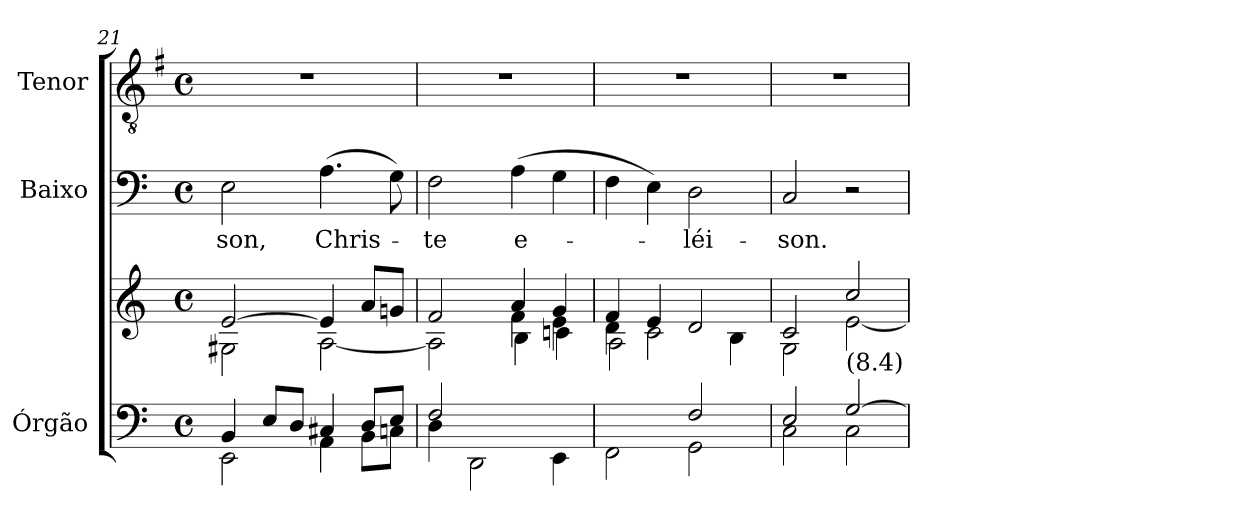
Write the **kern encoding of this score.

**kern	**kern	**kern	**text	**kern
*part3	*part3	*part2	*part2	*part1
*staff4	*staff3	*staff2	*staff2	*staff1
*I"Órgão	*	*I"Baixo	*	*I"Tenor
*I'Órg.	*	*	*	*I'Tr.
*clefF4	*clefG2	*clefF4	*	*clefGv2
*	*	*	*	*ITrd4c7
*k[]	*k[]	*k[]	*	*k[]
*C:	*C:	*C:	*	*C:
*M4/4	*M4/4	*M4/4	*	*M4/4
*met(c)	*met(c)	*met(c)	*	*met(c)
=21	=21	=21	=21	=21
*^	*^	*	*	*
!	!	!	!	!	!LO:LY:b:color=#000000	!
4BBi/	2EEi\	[>2ei/	2G#Xi\	2Ei\	-son,	1r
8Ei/L	.	.	.	.	.	.
8Di/J	.	.	.	.	.	.
!	!	!	!	!	!LO:LY:b:color=#000000	!
4C#Xi/	4AAi\	4ei/]	[<2Ai\	(4.Ai\	Chris-	.
8Di/L	8BBi\L	8ai/L	.	.	.	.
8Ei/J	8Cni\J	8gni/J	.	8Gi\)	.	.
=22	=22	=22	=22	=22	=22	=22
*	*	*	*^	*	*	*
!	!	!	!	!	!	!LO:LY:b:color=#000000	!
2Fi/	4Di\	2fi/	2Ai\]	2ryy	2Fi\	-te	1r
.	2DDi\	.	.	.	.	.	.
!	!	!	!	!	!	!LO:LY:b:color=#000000	!
2ryy	.	4ai/	4fi\	4Bi\	(4Ai\	e-	.
.	4EEi\	4gi/	4ei\	4cni\	4Gi\	.	.
=23	=23	=23	=23	=23	=23	=23	=23
2ryy	2FFi\	4fi/	4di\	2Ai\	4Fi\	.	1r
.	.	4ei/	2ci\	.	4Ei\)	.	.
!	!	!	!	!	!	!LO:LY:b:color=#000000	!
2Fi/	2GGi\	2di/	.	2ryy	2Di\	-léi-	.
.	.	.	4Bi\	.	.	.	.
*	*	*	*v	*v	*	*	*
=24	=24	=24	=24	=24	=24	=24
!	!	!	!	!	!LO:LY:b:color=#000000	!
2Ei/	2Ci\	2ci/	2Gi\	2Ci/	-son.	1r
!LO:TX:a:t=(8.4)	!	!	!	!	!	!
[>2Gi/	2Ci\	2cci/	[<2ei\	2r	.	.
*v	*v	*	*	*	*	*
*	*v	*v	*	*	*
=	=	=	=	=
*-	*-	*-	*-	*-
